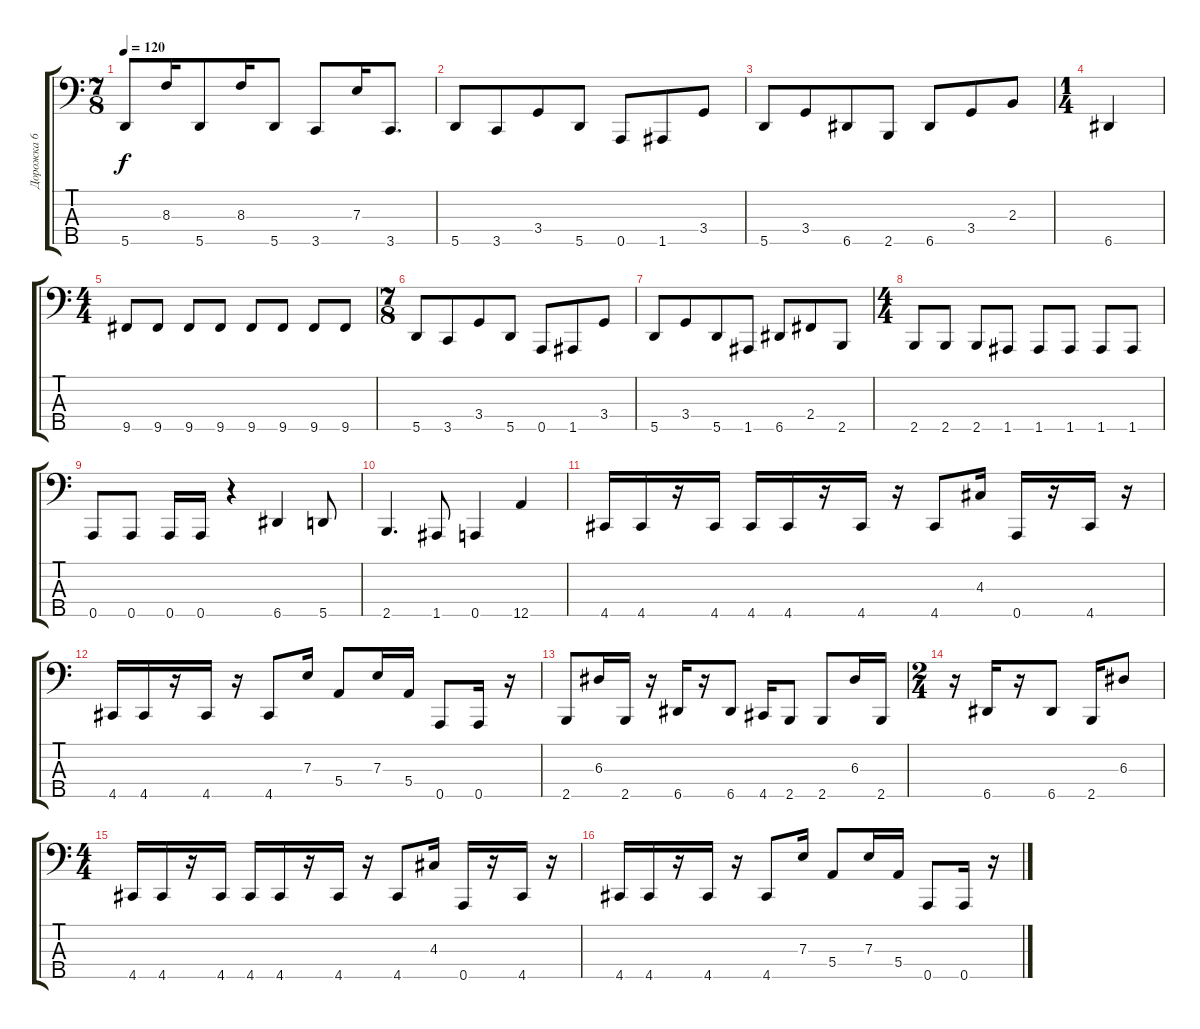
\track ("Дорожка 6" "Дорожка 6") {instrument slapbass1}
\staff {score tabs}
\tuning (G2 D2 A1 E1 A0) {hide}
\ts (7 8)
\tempo 120
\clef f4
\ks c
5.5.8{dy f} 8.3.16 5.5.8 8.3.16 5.5.8 3.5.8 7.3.16 3.5.8{d} |
5.5.8 3.5.8 3.4.8 5.5.8 0.5.8 1.5.8 3.4.8 |
5.5.8 3.4.8 6.5.8 2.5.8 6.5.8 3.4.8 2.3.8 |
\ts (1 4)
6.5.4 |
\ts (4 4)
9.5.8 9.5.8 9.5.8 9.5.8 9.5.8 9.5.8 9.5.8 9.5.8 |
\ts (7 8)
5.5.8 3.5.8 3.4.8 5.5.8 0.5.8 1.5.8 3.4.8 |
5.5.8 3.4.8 5.5.8 1.5.8 6.5.8 2.4.8 2.5.8 |
\ts (4 4)
2.5.8 2.5.8 2.5.8 1.5.8 1.5.8 1.5.8 1.5.8 1.5.8 |
0.5.8 0.5.8 0.5.16 0.5.16 r.4 6.5.4 5.5.8 |
2.5.4{d} 1.5.8 0.5.4 12.5.4 |
4.5.16 4.5.16 r.16 4.5.16 4.5.16 4.5.16 r.16 4.5.16 r.16 4.5.8 4.3.16 0.5.16 r.16 4.5.16 r.16 |
4.5.16 4.5.16 r.16 4.5.16 r.16 4.5.8 7.3.16 5.4.8 7.3.16 5.4.16 0.5.8 0.5.16 r.16 |
2.5.8 6.3.16 2.5.16 r.16 6.5.16 r.16 6.5.8 4.5.16 2.5.8 2.5.8 6.3.16 2.5.16 |
\ts (2 4)
r.16 6.5.16 r.16 6.5.8 2.5.16 6.3.8 |
\ts (4 4)
4.5.16 4.5.16 r.16 4.5.16 4.5.16 4.5.16 r.16 4.5.16 r.16 4.5.8 4.3.16 0.5.16 r.16 4.5.16 r.16 |
4.5.16 4.5.16 r.16 4.5.16 r.16 4.5.8 7.3.16 5.4.8 7.3.16 5.4.16 0.5.8 0.5.16 r.16
